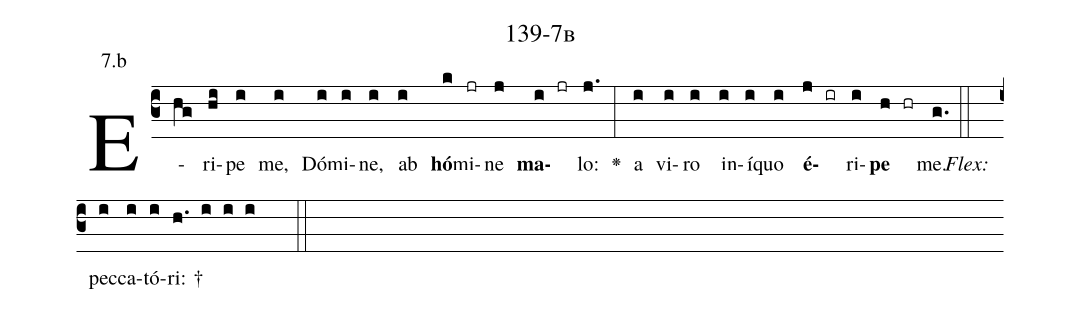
name: 139-7b;
annotation: 7.b;
%%
(c3)E(hg)ri(hi)pe(i) me,(i) Dó(i)mi(i)ne,(i) ab(i) <b>hó</b>(k)mi(jr)ne(j) <b>ma</b>(i jr)lo:(j.) <v>\greheightstar</v>(:) a(i) vi(i)ro(i) in(i)í(i)quo(i) <b>é</b>(j ir)ri(i)<b>pe</b>(h hr) me.(g.) (::)
<i>Flex:</i>()  pec(i)ca(i)tó(i)ri: †(h. i i i  ::)

%E(i) u(i) o(j) u(i) a(h) e.(g.) (::)
